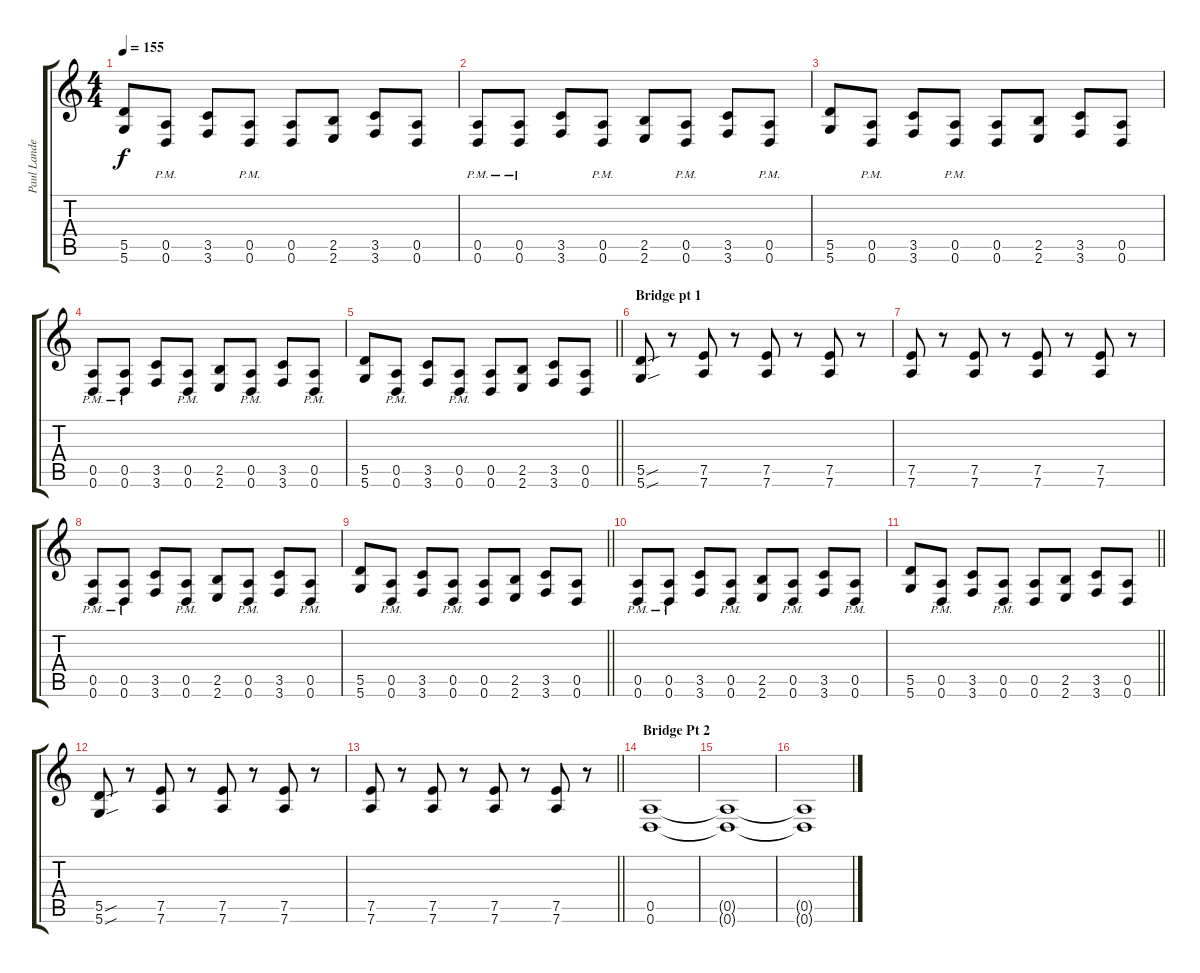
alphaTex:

\track ("Paul Landers" "Paul Lande") {instrument distortionguitar}
\staff {score tabs}
\tuning (E4 B3 G3 D3 A2 D2) {hide}
\ts (4 4)
\tempo 155
\clef g2
\ks c
(5.5 5.6).8{dy f} (0.5{pm} 0.6{pm}).8 (3.5 3.6).8 (0.5{pm} 0.6{pm}).8 (0.5 0.6).8 (2.5 2.6).8 (3.5 3.6).8 (0.5 0.6).8 |
(0.5{pm} 0.6{pm}).8 (0.5{pm} 0.6{pm}).8 (3.5 3.6).8 (0.5{pm} 0.6{pm}).8 (2.5 2.6).8 (0.5{pm} 0.6{pm}).8 (3.5 3.6).8 (0.5{pm} 0.6{pm}).8 |
(5.5 5.6).8 (0.5{pm} 0.6{pm}).8 (3.5 3.6).8 (0.5{pm} 0.6{pm}).8 (0.5 0.6).8 (2.5 2.6).8 (3.5 3.6).8 (0.5 0.6).8 |
(0.5{pm} 0.6{pm}).8 (0.5{pm} 0.6{pm}).8 (3.5 3.6).8 (0.5{pm} 0.6{pm}).8 (2.5 2.6).8 (0.5{pm} 0.6{pm}).8 (3.5 3.6).8 (0.5{pm} 0.6{pm}).8 |
\barLineRight lightlight
(5.5 5.6).8 (0.5{pm} 0.6{pm}).8 (3.5 3.6).8 (0.5{pm} 0.6{pm}).8 (0.5 0.6).8 (2.5 2.6).8 (3.5 3.6).8 (0.5 0.6).8 |
\section ("" "Bridge pt 1")
(5.5{sou} 5.6{sou}).8 r.8 (7.5 7.6).8 r.8 (7.5 7.6).8 r.8 (7.5 7.6).8 r.8 |
(7.5 7.6).8 r.8 (7.5 7.6).8 r.8 (7.5 7.6).8 r.8 (7.5 7.6).8 r.8 |
(0.5{pm} 0.6{pm}).8 (0.5{pm} 0.6{pm}).8 (3.5 3.6).8 (0.5{pm} 0.6{pm}).8 (2.5 2.6).8 (0.5{pm} 0.6{pm}).8 (3.5 3.6).8 (0.5{pm} 0.6{pm}).8 |
\barLineRight lightlight
(5.5 5.6).8 (0.5{pm} 0.6{pm}).8 (3.5 3.6).8 (0.5{pm} 0.6{pm}).8 (0.5 0.6).8 (2.5 2.6).8 (3.5 3.6).8 (0.5 0.6).8 |
(0.5{pm} 0.6{pm}).8 (0.5{pm} 0.6{pm}).8 (3.5 3.6).8 (0.5{pm} 0.6{pm}).8 (2.5 2.6).8 (0.5{pm} 0.6{pm}).8 (3.5 3.6).8 (0.5{pm} 0.6{pm}).8 |
\barLineRight lightlight
(5.5 5.6).8 (0.5{pm} 0.6{pm}).8 (3.5 3.6).8 (0.5{pm} 0.6{pm}).8 (0.5 0.6).8 (2.5 2.6).8 (3.5 3.6).8 (0.5 0.6).8 |
(5.5{sou} 5.6{sou}).8 r.8 (7.5 7.6).8 r.8 (7.5 7.6).8 r.8 (7.5 7.6).8 r.8 |
\barLineRight lightlight
(7.5 7.6).8 r.8 (7.5 7.6).8 r.8 (7.5 7.6).8 r.8 (7.5 7.6).8 r.8 |
\section ("" "Bridge Pt 2")
(0.5 0.6).1{volume 5} |
(0.5{t} 0.6{t}).1 |
(0.5{t} 0.6{t}).1
